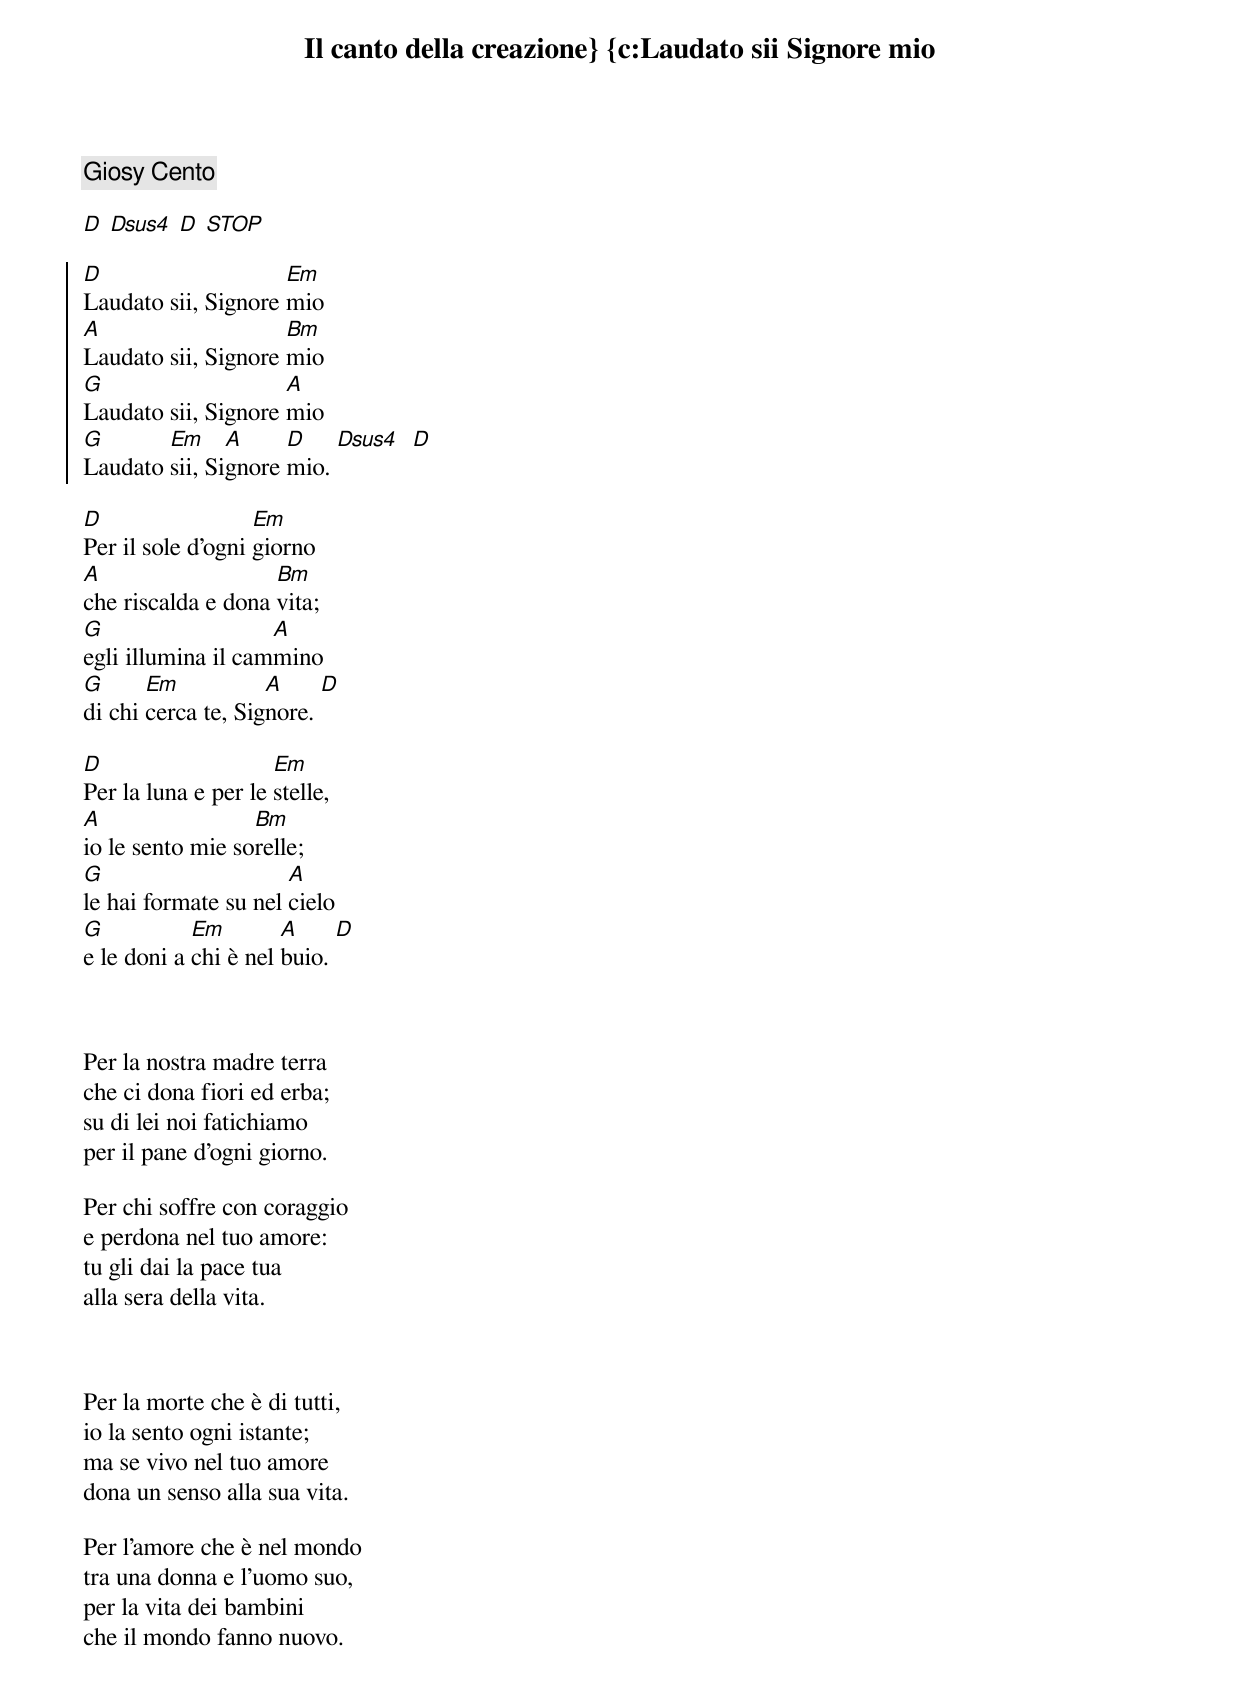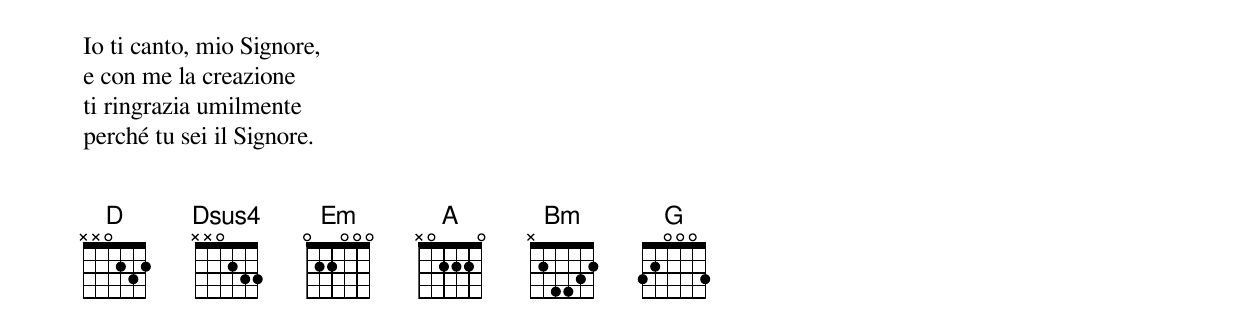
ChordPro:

{title:Il canto della creazione} {c:Laudato sii Signore mio}
{comment:Giosy Cento}

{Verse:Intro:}
[D] [Dsus4] [D] [STOP]

{soc}
[D]Laudato sii, Signore [Em]mio
[A]Laudato sii, Signore [Bm]mio
[G]Laudato sii, Signore [A]mio
[G]Laudato [Em]sii, Si[A]gnore [D]mio. [Dsus4]  [D]
{eoc}

[D]Per il sole d'ogni [Em]giorno
[A]che riscalda e dona [Bm]vita;
[G]egli illumina il cam[A]mino
[G]di chi [Em]cerca te, Sig[A]nore. [D]

[D]Per la luna e per le [Em]stelle,
[A]io le sento mie so[Bm]relle;
[G]le hai formate su nel [A]cielo
[G]e le doni a [Em]chi è nel [A]buio. [D]

{soc}

{eoc}

Per la nostra madre terra
che ci dona fiori ed erba;
su di lei noi fatichiamo
per il pane d'ogni giorno.

Per chi soffre con coraggio
e perdona nel tuo amore:
tu gli dai la pace tua
alla sera della vita.

{soc}

{eoc}

Per la morte che è di tutti,
io la sento ogni istante;
ma se vivo nel tuo amore
dona un senso alla sua vita.

Per l'amore che è nel mondo
tra una donna e l'uomo suo,
per la vita dei bambini
che il mondo fanno nuovo.

{soc}

{eoc}

Io ti canto, mio Signore,
e con me la creazione
ti ringrazia umilmente
perché tu sei il Signore.

{soc}

{eoc}
